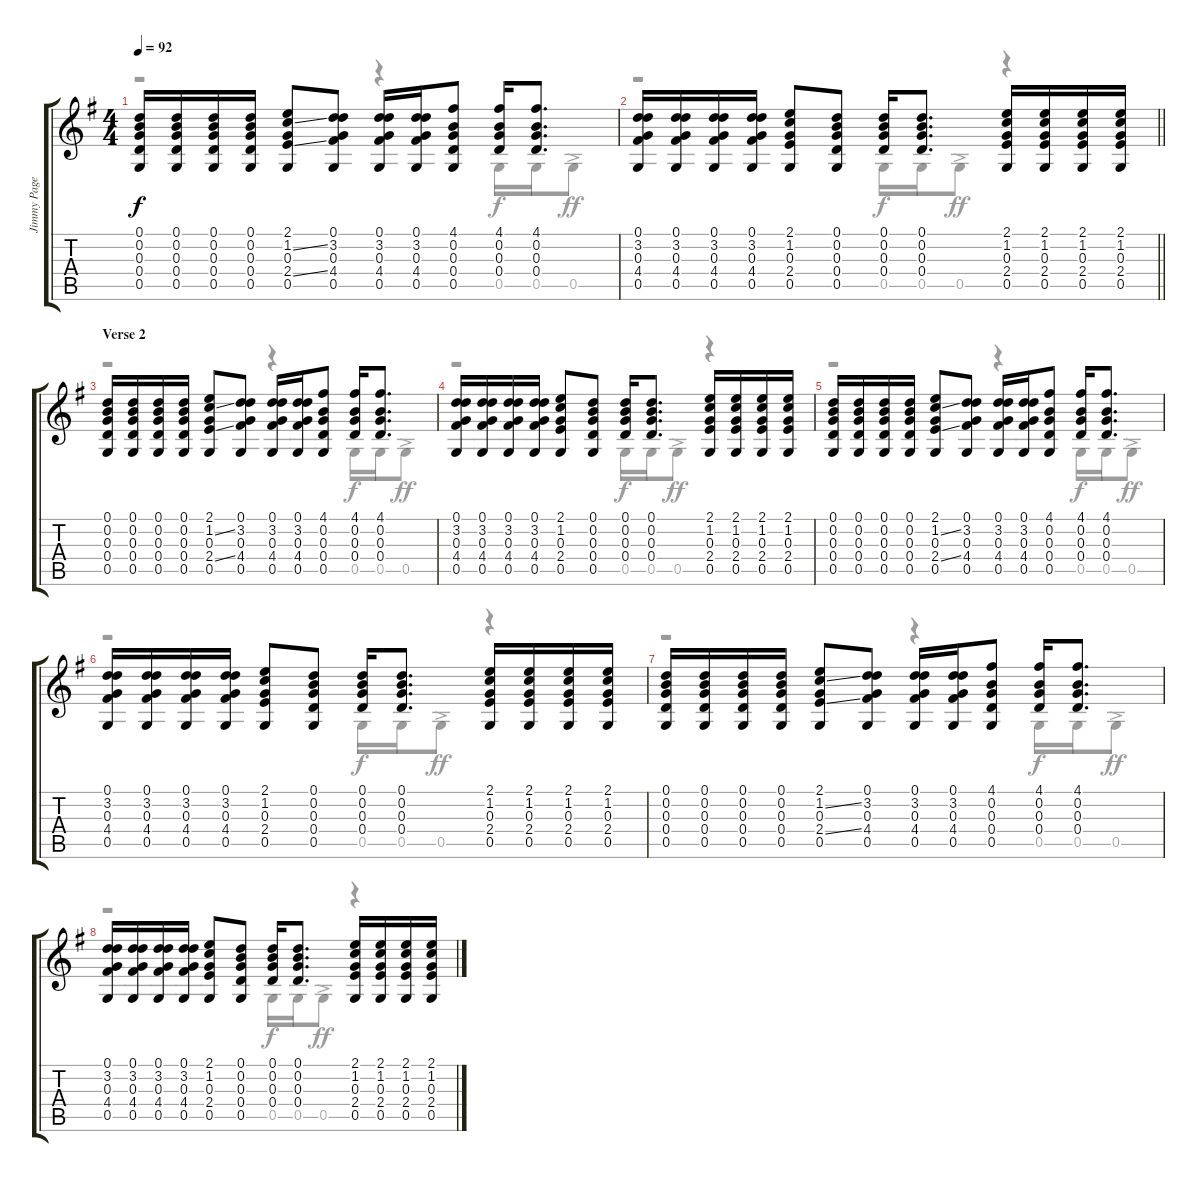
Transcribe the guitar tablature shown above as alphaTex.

\track ("Jimmy Page Steel Acoustic" "Jimmy Page") {instrument acousticguitarsteel}
\staff {score tabs}
\tuning (D4 B3 G3 D3 G2 D2) {hide}
\voice
\ts (4 4)
\tempo 92
\clef g2
\ks g
(0.1 0.2 0.3 0.4 0.5).16{dy f} (0.1 0.2 0.3 0.4 0.5).16 (0.1 0.2 0.3 0.4 0.5).16 (0.1 0.2 0.3 0.4 0.5).16 (2.1 1.2{ss} 0.3 2.4{ss} 0.5).8 (0.1 3.2 0.3 4.4 0.5).8 (0.1 3.2 0.3 4.4 0.5).16 (0.1 3.2 0.3 4.4 0.5).16 (4.1 0.2 0.3 0.4 0.5).8 (4.1 0.2 0.3 0.4).16 (4.1 0.2 0.3 0.4).8{d} |
\barLineRight lightlight
(0.1 3.2 0.3 4.4 0.5).16 (0.1 3.2 0.3 4.4 0.5).16 (0.1 3.2 0.3 4.4 0.5).16 (0.1 3.2 0.3 4.4 0.5).16 (2.1 1.2 0.3 2.4 0.5).8 (0.1 0.2 0.3 0.4 0.5).8 (0.1 0.2 0.3 0.4).16 (0.1 0.2 0.3 0.4).8{d} (2.1 1.2 0.3 2.4 0.5).16 (2.1 1.2 0.3 2.4 0.5).16 (2.1 1.2 0.3 2.4 0.5).16 (2.1 1.2 0.3 2.4 0.5).16 |
\section ("" "Verse 2")
(0.1 0.2 0.3 0.4 0.5).16 (0.1 0.2 0.3 0.4 0.5).16 (0.1 0.2 0.3 0.4 0.5).16 (0.1 0.2 0.3 0.4 0.5).16 (2.1 1.2{ss} 0.3 2.4{ss} 0.5).8 (0.1 3.2 0.3 4.4 0.5).8 (0.1 3.2 0.3 4.4 0.5).16 (0.1 3.2 0.3 4.4 0.5).16 (4.1 0.2 0.3 0.4 0.5).8 (4.1 0.2 0.3 0.4).16 (4.1 0.2 0.3 0.4).8{d} |
(0.1 3.2 0.3 4.4 0.5).16 (0.1 3.2 0.3 4.4 0.5).16 (0.1 3.2 0.3 4.4 0.5).16 (0.1 3.2 0.3 4.4 0.5).16 (2.1 1.2 0.3 2.4 0.5).8 (0.1 0.2 0.3 0.4 0.5).8 (0.1 0.2 0.3 0.4).16 (0.1 0.2 0.3 0.4).8{d} (2.1 1.2 0.3 2.4 0.5).16 (2.1 1.2 0.3 2.4 0.5).16 (2.1 1.2 0.3 2.4 0.5).16 (2.1 1.2 0.3 2.4 0.5).16 |
(0.1 0.2 0.3 0.4 0.5).16 (0.1 0.2 0.3 0.4 0.5).16 (0.1 0.2 0.3 0.4 0.5).16 (0.1 0.2 0.3 0.4 0.5).16 (2.1 1.2{ss} 0.3 2.4{ss} 0.5).8 (0.1 3.2 0.3 4.4 0.5).8 (0.1 3.2 0.3 4.4 0.5).16 (0.1 3.2 0.3 4.4 0.5).16 (4.1 0.2 0.3 0.4 0.5).8 (4.1 0.2 0.3 0.4).16 (4.1 0.2 0.3 0.4).8{d} |
(0.1 3.2 0.3 4.4 0.5).16 (0.1 3.2 0.3 4.4 0.5).16 (0.1 3.2 0.3 4.4 0.5).16 (0.1 3.2 0.3 4.4 0.5).16 (2.1 1.2 0.3 2.4 0.5).8 (0.1 0.2 0.3 0.4 0.5).8 (0.1 0.2 0.3 0.4).16 (0.1 0.2 0.3 0.4).8{d} (2.1 1.2 0.3 2.4 0.5).16 (2.1 1.2 0.3 2.4 0.5).16 (2.1 1.2 0.3 2.4 0.5).16 (2.1 1.2 0.3 2.4 0.5).16 |
(0.1 0.2 0.3 0.4 0.5).16 (0.1 0.2 0.3 0.4 0.5).16 (0.1 0.2 0.3 0.4 0.5).16 (0.1 0.2 0.3 0.4 0.5).16 (2.1 1.2{ss} 0.3 2.4{ss} 0.5).8 (0.1 3.2 0.3 4.4 0.5).8 (0.1 3.2 0.3 4.4 0.5).16 (0.1 3.2 0.3 4.4 0.5).16 (4.1 0.2 0.3 0.4 0.5).8 (4.1 0.2 0.3 0.4).16 (4.1 0.2 0.3 0.4).8{d} |
(0.1 3.2 0.3 4.4 0.5).16 (0.1 3.2 0.3 4.4 0.5).16 (0.1 3.2 0.3 4.4 0.5).16 (0.1 3.2 0.3 4.4 0.5).16 (2.1 1.2 0.3 2.4 0.5).8 (0.1 0.2 0.3 0.4 0.5).8 (0.1 0.2 0.3 0.4).16 (0.1 0.2 0.3 0.4).8{d} (2.1 1.2 0.3 2.4 0.5).16 (2.1 1.2 0.3 2.4 0.5).16 (2.1 1.2 0.3 2.4 0.5).16 (2.1 1.2 0.3 2.4 0.5).16
\voice
\clef g2
\ottava regular
\simile none
\ks g
r.2{dy ff} r.4 0.5.16{dy f} 0.5.16 0.5{ac}.8{dy ff} |
\barLineRight lightlight
r.2 0.5.16{dy f} 0.5.16 0.5{ac}.8{dy ff} r.4 |
r.2 r.4 0.5.16{dy f} 0.5.16 0.5{ac}.8{dy ff} |
r.2 0.5.16{dy f} 0.5.16 0.5{ac}.8{dy ff} r.4 |
r.2 r.4 0.5.16{dy f} 0.5.16 0.5{ac}.8{dy ff} |
r.2 0.5.16{dy f} 0.5.16 0.5{ac}.8{dy ff} r.4 |
r.2 r.4 0.5.16{dy f} 0.5.16 0.5{ac}.8{dy ff} |
r.2 0.5.16{dy f} 0.5.16 0.5{ac}.8{dy ff} r.4
